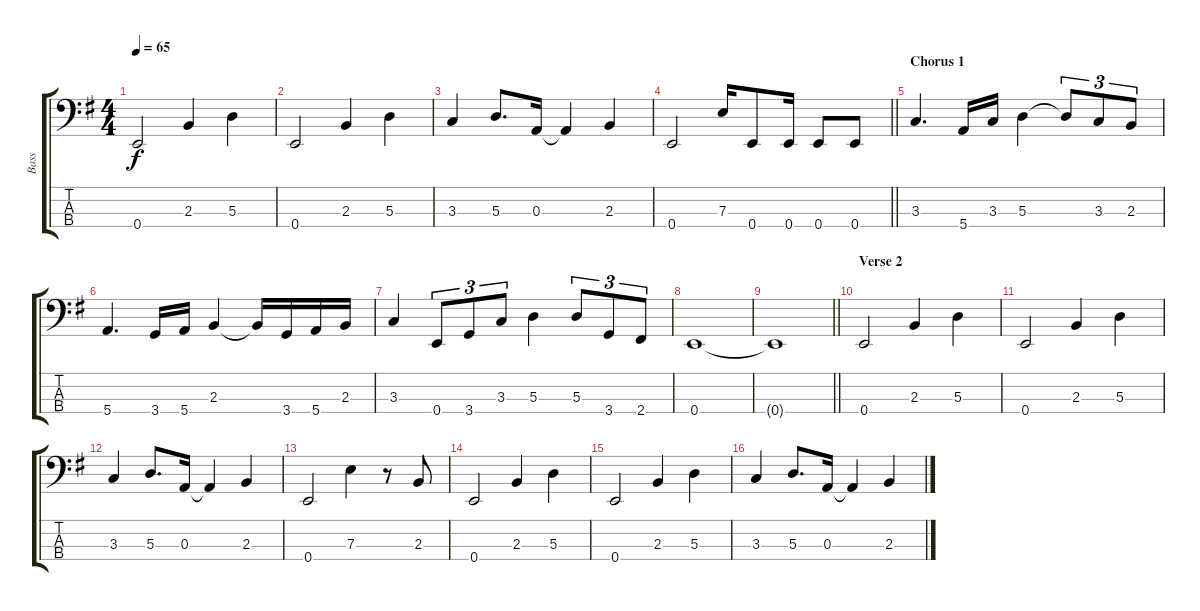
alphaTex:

\track ("Bass" "Bass") {instrument electricbassfinger}
\staff {score tabs}
\tuning (G2 D2 A1 E1) {hide}
\ts (4 4)
\tempo 65
\clef f4
\ks g
0.4.2{dy f} 2.3.4 5.3.4 |
0.4.2 2.3.4 5.3.4 |
3.3.4 5.3.8{d} 0.3.16 0.3{t}.4 2.3.4 |
\barLineRight lightlight
0.4.2 7.3.16 0.4.8 0.4.16 0.4.8 0.4.8 |
\section ("" "Chorus 1")
3.3.4{d} 5.4.16 3.3.16 5.3.4 5.3{t}.8{tu (3 2)} 3.3.8{tu (3 2)} 2.3.8{tu (3 2)} |
5.4.4{d} 3.4.16 5.4.16 2.3.4 2.3{t}.16 3.4.16 5.4.16 2.3.16 |
3.3.4 0.4.8{tu (3 2)} 3.4.8{tu (3 2)} 3.3.8{tu (3 2)} 5.3.4 5.3.8{tu (3 2)} 3.4.8{tu (3 2)} 2.4.8{tu (3 2)} |
0.4.1 |
\barLineRight lightlight
0.4{t}.1 |
\section ("" "Verse 2")
0.4.2 2.3.4 5.3.4 |
0.4.2 2.3.4 5.3.4 |
3.3.4 5.3.8{d} 0.3.16 0.3{t}.4 2.3.4 |
0.4.2 7.3.4 r.8 2.3.8 |
0.4.2 2.3.4 5.3.4 |
0.4.2 2.3.4 5.3.4 |
3.3.4 5.3.8{d} 0.3.16 0.3{t}.4 2.3.4
